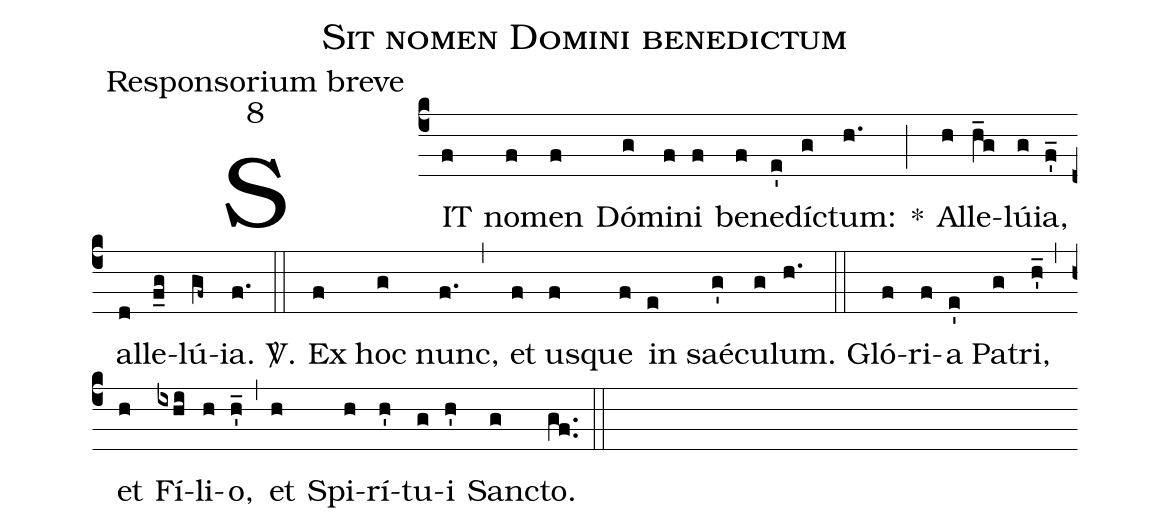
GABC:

name:Sit nomen Domini benedictum;
office-part:Responsorium breve;
mode:8;
%%
(c4) SIT(f) no(f)men(f) Dó(g)mi(f)ni(f) be(f)ne(e')dí(g)ctum:(h.) *(;) Al(h)le(h_g)lú(g)ia,(f'_) al(d)le(f_g)lú(gf~)ia.(f.) <sp>V/</sp>.(::) Ex(f) hoc(g) nunc,(f.) (,) et(f) u(f)sque(f) in(e) saé(g')cu(g)lum.(h.) (::) Gló(f)ri(f)a(e') Pa(g)tri,(h'_) (,) et(h) Fí(ixhi)li(h)o,(h'_) (,) et(h) Spi(h)rí(h')tu(g)i(h') San(g)cto.(gf..) (::)
